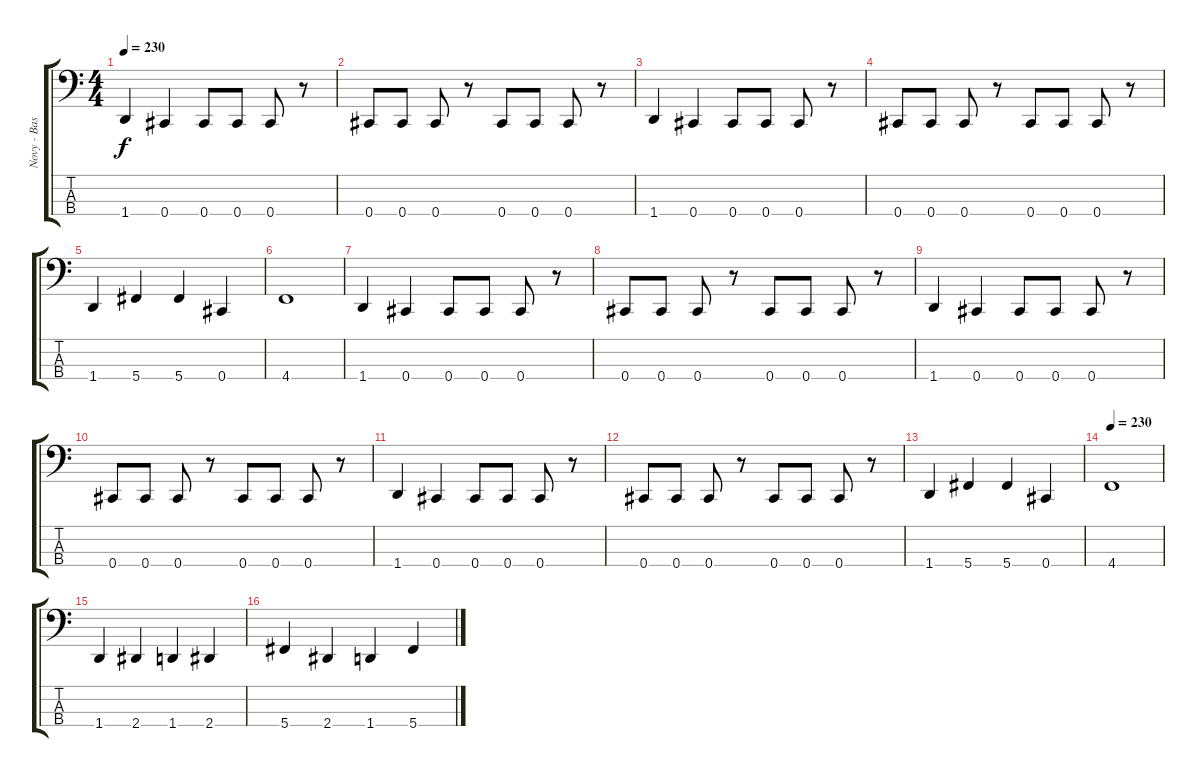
\track ("Novy - Bass" "Novy - Bas") {instrument electricbasspick}
\staff {score tabs}
\tuning (E2 B1 Gb1 Db1) {hide}
\ts (4 4)
\tempo 230
\clef f4
\ks c
1.4.4{dy f} 0.4.4 0.4.8 0.4.8 0.4.8 r.8 |
0.4.8 0.4.8 0.4.8 r.8 0.4.8 0.4.8 0.4.8 r.8 |
1.4.4 0.4.4 0.4.8 0.4.8 0.4.8 r.8 |
0.4.8 0.4.8 0.4.8 r.8 0.4.8 0.4.8 0.4.8 r.8 |
1.4.4 5.4.4 5.4.4 0.4.4 |
4.4.1 |
1.4.4 0.4.4 0.4.8 0.4.8 0.4.8 r.8 |
0.4.8 0.4.8 0.4.8 r.8 0.4.8 0.4.8 0.4.8 r.8 |
1.4.4 0.4.4 0.4.8 0.4.8 0.4.8 r.8 |
0.4.8 0.4.8 0.4.8 r.8 0.4.8 0.4.8 0.4.8 r.8 |
1.4.4 0.4.4 0.4.8 0.4.8 0.4.8 r.8 |
0.4.8 0.4.8 0.4.8 r.8 0.4.8 0.4.8 0.4.8 r.8 |
1.4.4 5.4.4 5.4.4 0.4.4 |
\tempo 230
4.4.1 |
1.4.4 2.4.4 1.4.4 2.4.4 |
5.4.4 2.4.4 1.4.4 5.4.4
